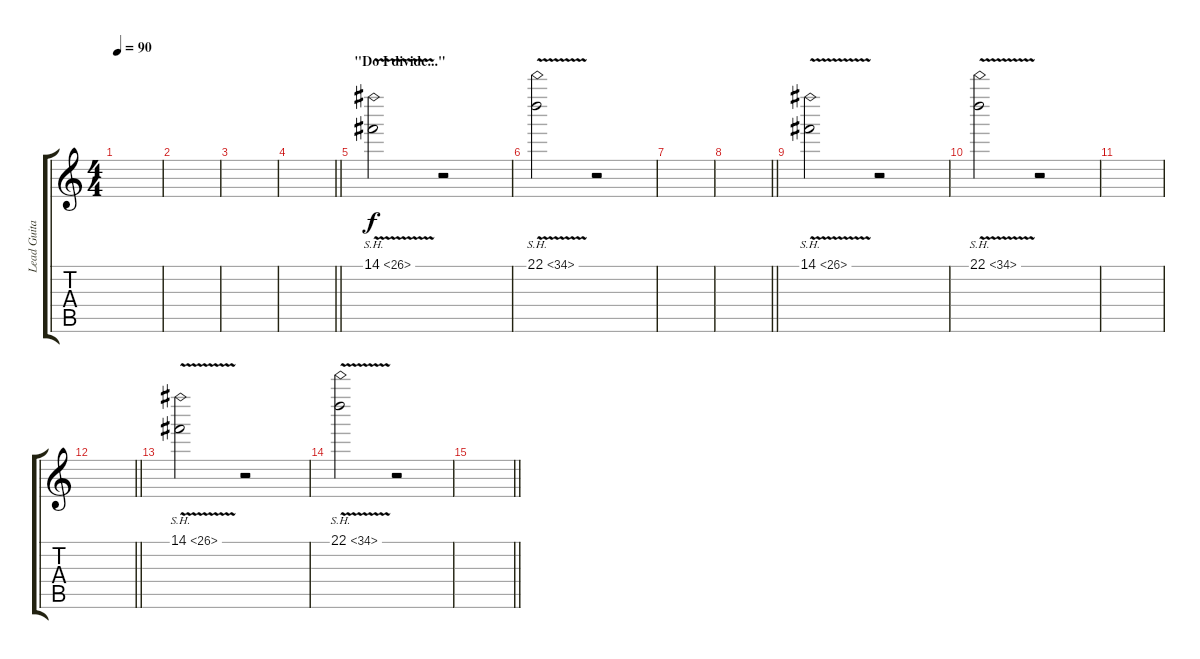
\track ("Lead Guitar" "Lead Guita") {instrument acousticguitarsteel}
\staff {score tabs}
\tuning (E4 B3 G3 D3 A2 E2) {hide}
\ts (4 4)
\tempo 90
\clef g2
\ks c
|
|
|
\barLineRight lightlight
|
\section ("" "\"Do I divide...\"")
14.1{sh 12 v}.2 r.2 |
22.1{sh 12 v}.2 r.2 |
|
\barLineRight lightlight
|
14.1{sh 12 v}.2 r.2 |
22.1{sh 12 v}.2 r.2 |
|
\barLineRight lightlight
|
14.1{sh 12 v}.2 r.2 |
22.1{sh 12 v}.2 r.2 |
\barLineRight lightlight
